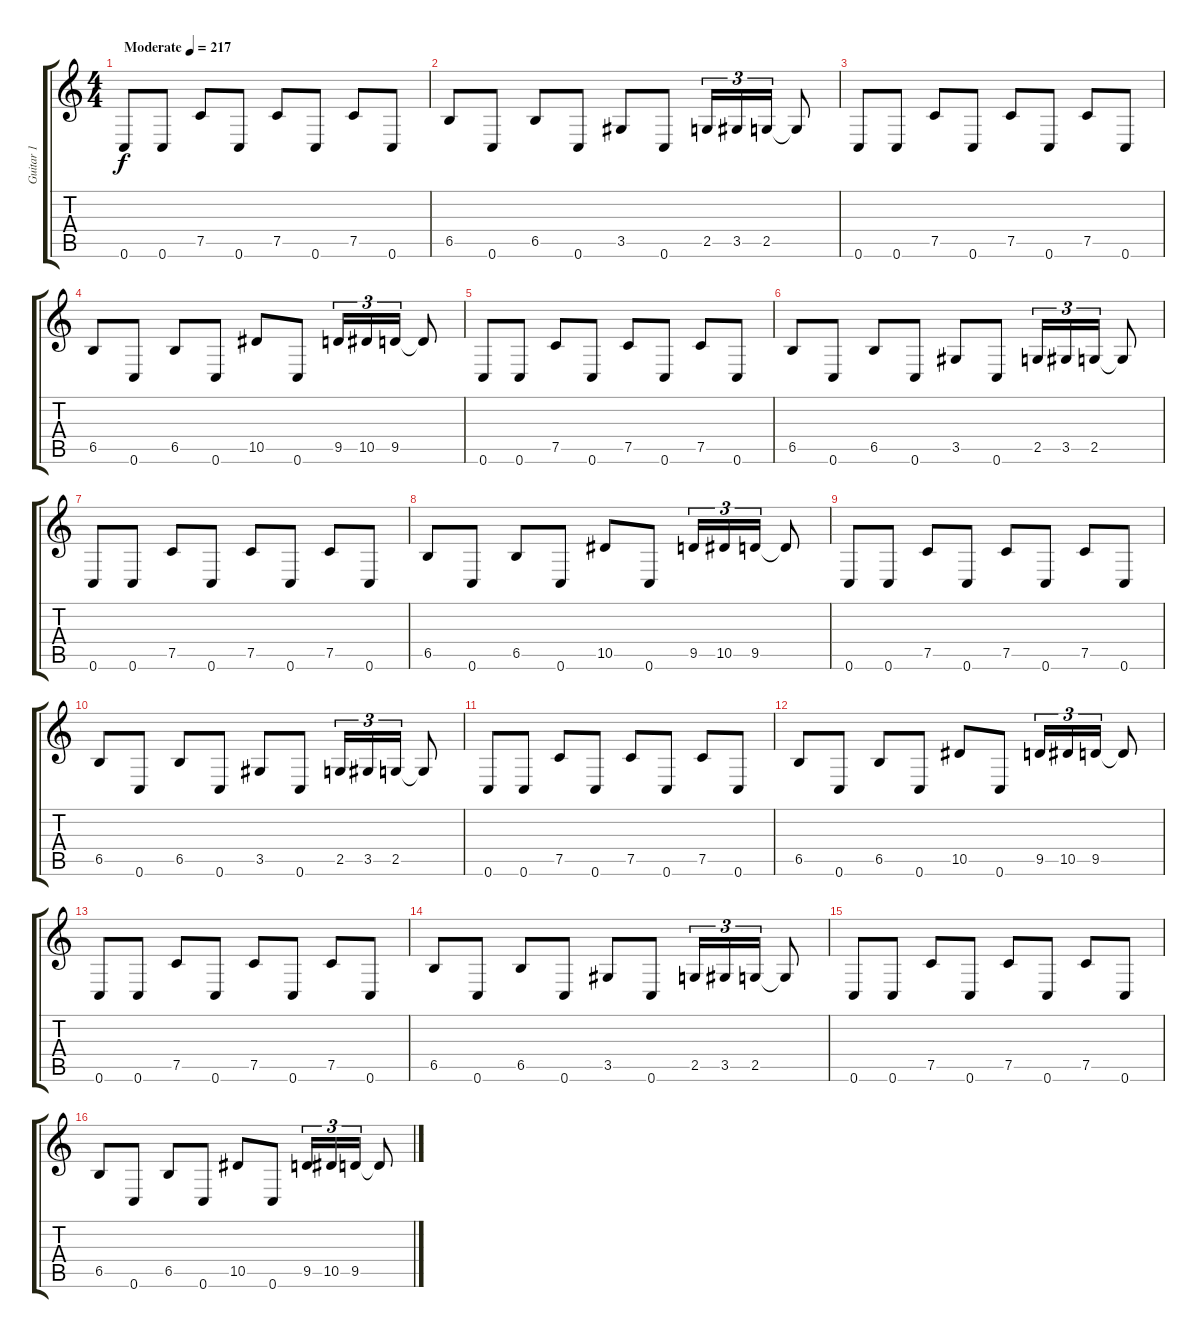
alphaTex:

\track ("Guitar 1" "Guitar 1") {instrument distortionguitar}
\staff {score tabs}
\tuning (C4 G3 Eb3 Bb2 F2 C2) {hide}
\ts (4 4)
\tempo (217 "Moderate")
\clef g2
\ks c
0.6.8{dy f instrument distortionguitar} 0.6.8 7.5.8 0.6.8 7.5.8 0.6.8 7.5.8 0.6.8 |
6.5.8 0.6.8 6.5.8 0.6.8 3.5.8 0.6.8 2.5.16{tu (3 2)} 3.5.16{tu (3 2)} 2.5.16{tu (3 2)} 2.5{t}.8 |
0.6.8 0.6.8 7.5.8 0.6.8 7.5.8 0.6.8 7.5.8 0.6.8 |
6.5.8 0.6.8 6.5.8 0.6.8 10.5.8 0.6.8 9.5.16{tu (3 2)} 10.5.16{tu (3 2)} 9.5.16{tu (3 2)} 9.5{t}.8 |
0.6.8 0.6.8 7.5.8 0.6.8 7.5.8 0.6.8 7.5.8 0.6.8 |
6.5.8 0.6.8 6.5.8 0.6.8 3.5.8 0.6.8 2.5.16{tu (3 2)} 3.5.16{tu (3 2)} 2.5.16{tu (3 2)} 2.5{t}.8 |
0.6.8 0.6.8 7.5.8 0.6.8 7.5.8 0.6.8 7.5.8 0.6.8 |
6.5.8 0.6.8 6.5.8 0.6.8 10.5.8 0.6.8 9.5.16{tu (3 2)} 10.5.16{tu (3 2)} 9.5.16{tu (3 2)} 9.5{t}.8 |
0.6.8 0.6.8 7.5.8 0.6.8 7.5.8 0.6.8 7.5.8 0.6.8 |
6.5.8 0.6.8 6.5.8 0.6.8 3.5.8 0.6.8 2.5.16{tu (3 2)} 3.5.16{tu (3 2)} 2.5.16{tu (3 2)} 2.5{t}.8 |
0.6.8 0.6.8 7.5.8 0.6.8 7.5.8 0.6.8 7.5.8 0.6.8 |
6.5.8 0.6.8 6.5.8 0.6.8 10.5.8 0.6.8 9.5.16{tu (3 2)} 10.5.16{tu (3 2)} 9.5.16{tu (3 2)} 9.5{t}.8 |
0.6.8 0.6.8 7.5.8 0.6.8 7.5.8 0.6.8 7.5.8 0.6.8 |
6.5.8 0.6.8 6.5.8 0.6.8 3.5.8 0.6.8 2.5.16{tu (3 2)} 3.5.16{tu (3 2)} 2.5.16{tu (3 2)} 2.5{t}.8 |
0.6.8 0.6.8 7.5.8 0.6.8 7.5.8 0.6.8 7.5.8 0.6.8 |
6.5.8 0.6.8 6.5.8 0.6.8 10.5.8 0.6.8 9.5.16{tu (3 2)} 10.5.16{tu (3 2)} 9.5.16{tu (3 2)} 9.5{t}.8
